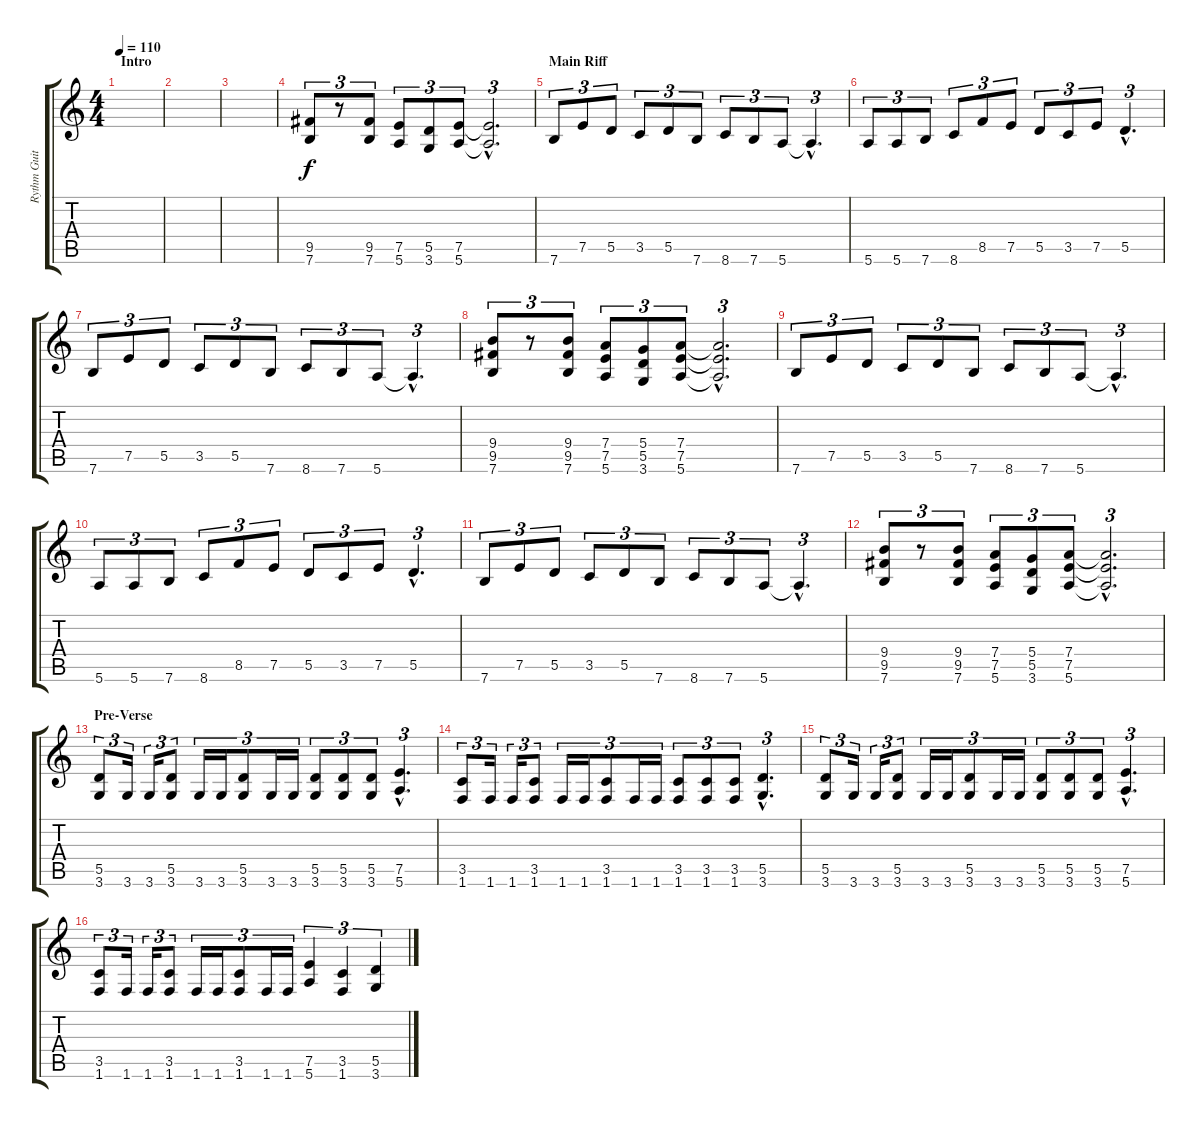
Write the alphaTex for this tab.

\track ("Rythm Guitar" "Rythm Guit") {instrument overdrivenguitar}
\staff {score tabs}
\tuning (E4 B3 G3 D3 A2 E2) {hide}
\ts (4 4)
\section ("" "Intro")
\tempo 110
\clef g2
\ks c
|
|
|
(9.5 7.6).8{tu (3 2)} r.8{tu (3 2)} (9.5 7.6).8{tu (3 2)} (7.5 5.6).8{tu (3 2)} (5.5 3.6).8{tu (3 2)} (7.5 5.6).8{tu (3 2)} (7.5{hac t} 5.6{hac t}).2{d tu (3 2)} |
\section ("" "Main Riff")
7.6.8{tu (3 2)} 7.5.8{tu (3 2)} 5.5.8{tu (3 2)} 3.5.8{tu (3 2)} 5.5.8{tu (3 2)} 7.6.8{tu (3 2)} 8.6.8{tu (3 2)} 7.6.8{tu (3 2)} 5.6.8{tu (3 2)} 5.6{hac t}.4{d tu (3 2)} |
5.6.8{tu (3 2)} 5.6.8{tu (3 2)} 7.6.8{tu (3 2)} 8.6.8{tu (3 2)} 8.5.8{tu (3 2)} 7.5.8{tu (3 2)} 5.5.8{tu (3 2)} 3.5.8{tu (3 2)} 7.5.8{tu (3 2)} 5.5{hac}.4{d tu (3 2)} |
7.6.8{tu (3 2)} 7.5.8{tu (3 2)} 5.5.8{tu (3 2)} 3.5.8{tu (3 2)} 5.5.8{tu (3 2)} 7.6.8{tu (3 2)} 8.6.8{tu (3 2)} 7.6.8{tu (3 2)} 5.6.8{tu (3 2)} 5.6{hac t}.4{d tu (3 2)} |
(9.4 9.5 7.6).8{tu (3 2)} r.8{tu (3 2)} (9.4 9.5 7.6).8{tu (3 2)} (7.4 7.5 5.6).8{tu (3 2)} (5.4 5.5 3.6).8{tu (3 2)} (7.4 7.5 5.6).8{tu (3 2)} (7.4{hac t} 7.5{hac t} 5.6{hac t}).2{d tu (3 2)} |
7.6.8{tu (3 2)} 7.5.8{tu (3 2)} 5.5.8{tu (3 2)} 3.5.8{tu (3 2)} 5.5.8{tu (3 2)} 7.6.8{tu (3 2)} 8.6.8{tu (3 2)} 7.6.8{tu (3 2)} 5.6.8{tu (3 2)} 5.6{hac t}.4{d tu (3 2)} |
5.6.8{tu (3 2)} 5.6.8{tu (3 2)} 7.6.8{tu (3 2)} 8.6.8{tu (3 2)} 8.5.8{tu (3 2)} 7.5.8{tu (3 2)} 5.5.8{tu (3 2)} 3.5.8{tu (3 2)} 7.5.8{tu (3 2)} 5.5{hac}.4{d tu (3 2)} |
7.6.8{tu (3 2)} 7.5.8{tu (3 2)} 5.5.8{tu (3 2)} 3.5.8{tu (3 2)} 5.5.8{tu (3 2)} 7.6.8{tu (3 2)} 8.6.8{tu (3 2)} 7.6.8{tu (3 2)} 5.6.8{tu (3 2)} 5.6{hac t}.4{d tu (3 2)} |
(9.4 9.5 7.6).8{tu (3 2)} r.8{tu (3 2)} (9.4 9.5 7.6).8{tu (3 2)} (7.4 7.5 5.6).8{tu (3 2)} (5.4 5.5 3.6).8{tu (3 2)} (7.4 7.5 5.6).8{tu (3 2)} (7.4{hac t} 7.5{hac t} 5.6{hac t}).2{d tu (3 2)} |
\section ("" "Pre-Verse")
(5.5 3.6).8{tu (3 2)} 3.6.16{tu (3 2)} 3.6.16{tu (3 2)} (5.5 3.6).8{tu (3 2)} 3.6.16{tu (3 2)} 3.6.16{tu (3 2)} (5.5 3.6).8{tu (3 2)} 3.6.16{tu (3 2)} 3.6.16{tu (3 2)} (5.5 3.6).8{tu (3 2)} (5.5 3.6).8{tu (3 2)} (5.5 3.6).8{tu (3 2)} (7.5{hac} 5.6{hac}).4{d tu (3 2)} |
(3.5 1.6).8{tu (3 2)} 1.6.16{tu (3 2)} 1.6.16{tu (3 2)} (3.5 1.6).8{tu (3 2)} 1.6.16{tu (3 2)} 1.6.16{tu (3 2)} (3.5 1.6).8{tu (3 2)} 1.6.16{tu (3 2)} 1.6.16{tu (3 2)} (3.5 1.6).8{tu (3 2)} (3.5 1.6).8{tu (3 2)} (3.5 1.6).8{tu (3 2)} (5.5{hac} 3.6{hac}).4{d tu (3 2)} |
(5.5 3.6).8{tu (3 2)} 3.6.16{tu (3 2)} 3.6.16{tu (3 2)} (5.5 3.6).8{tu (3 2)} 3.6.16{tu (3 2)} 3.6.16{tu (3 2)} (5.5 3.6).8{tu (3 2)} 3.6.16{tu (3 2)} 3.6.16{tu (3 2)} (5.5 3.6).8{tu (3 2)} (5.5 3.6).8{tu (3 2)} (5.5 3.6).8{tu (3 2)} (7.5{hac} 5.6{hac}).4{d tu (3 2)} |
(3.5 1.6).8{tu (3 2)} 1.6.16{tu (3 2)} 1.6.16{tu (3 2)} (3.5 1.6).8{tu (3 2)} 1.6.16{tu (3 2)} 1.6.16{tu (3 2)} (3.5 1.6).8{tu (3 2)} 1.6.16{tu (3 2)} 1.6.16{tu (3 2)} (7.5 5.6).4{tu (3 2)} (3.5 1.6).4{tu (3 2)} (5.5 3.6).4{tu (3 2)}
